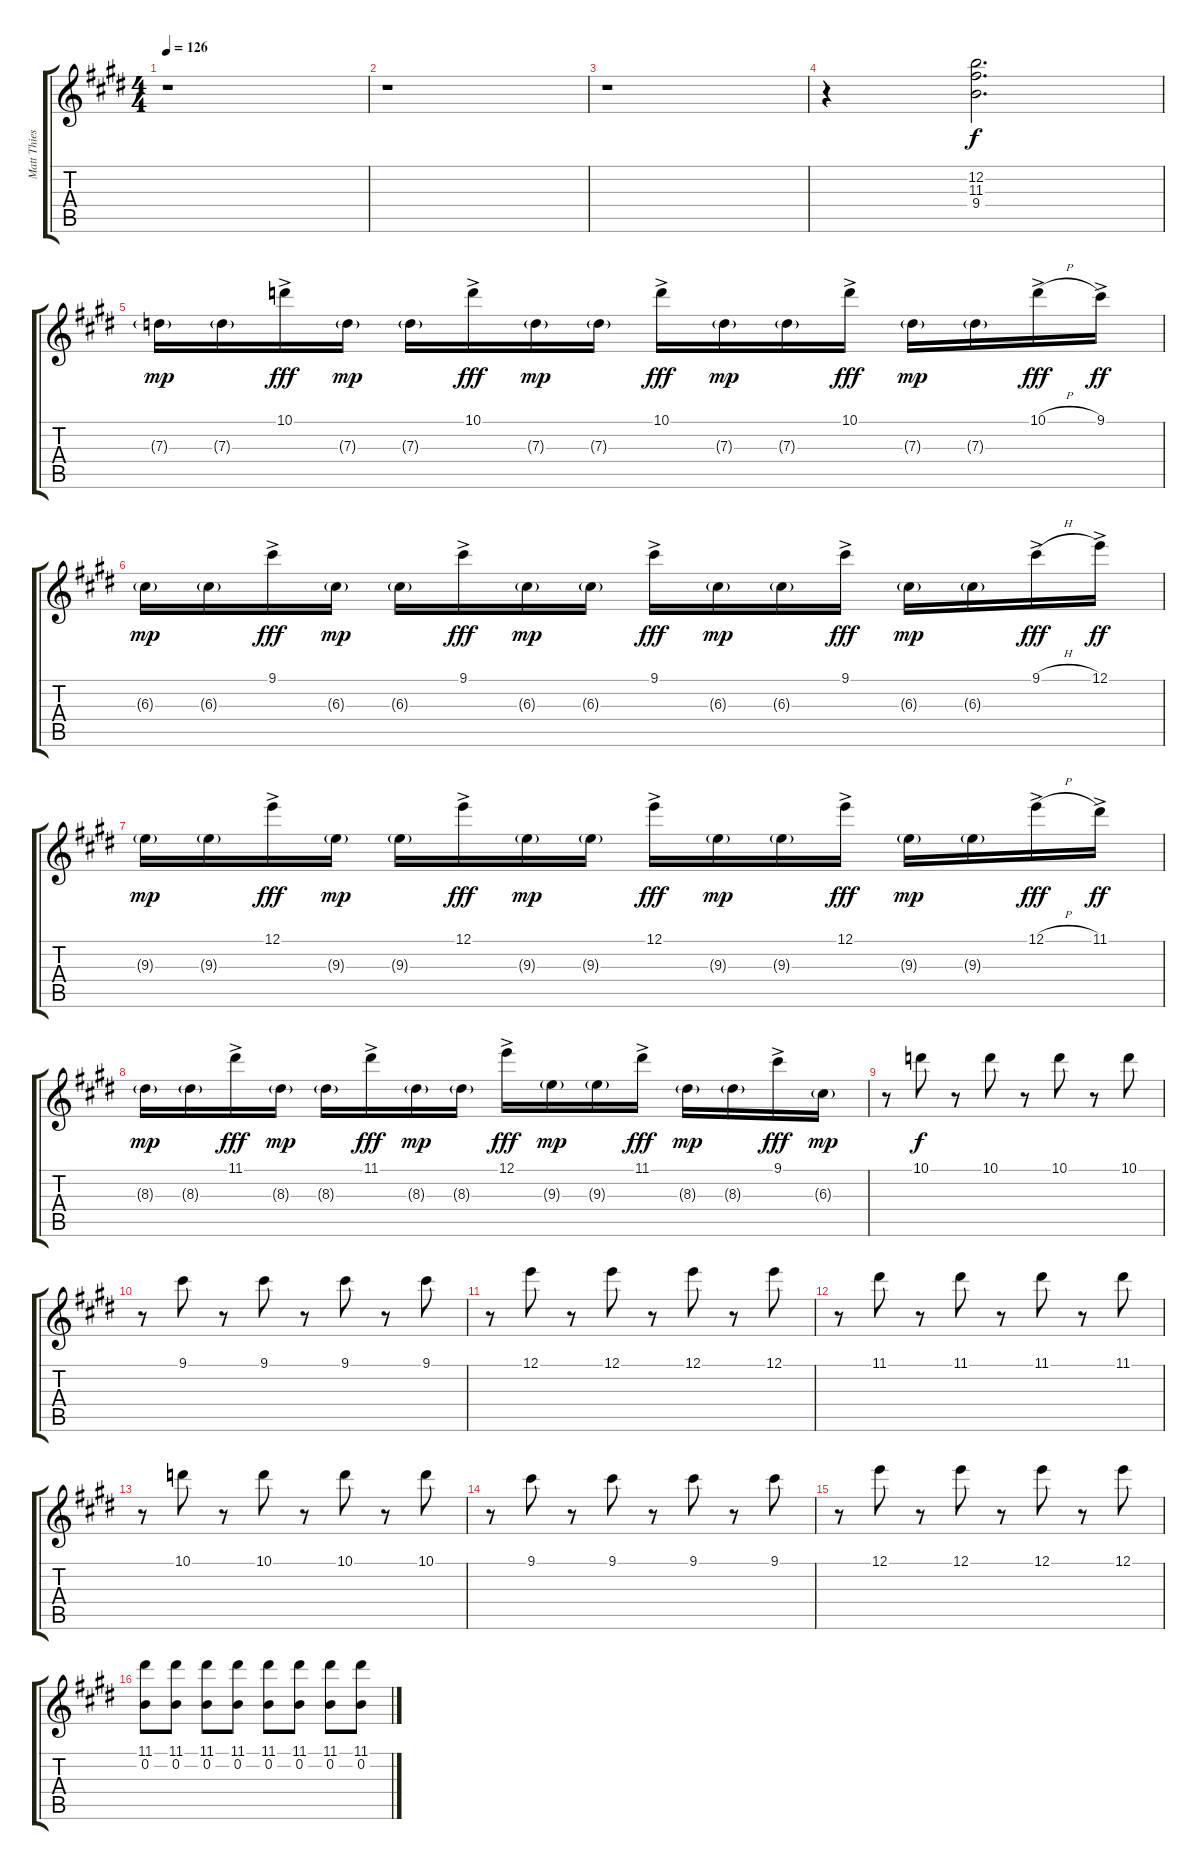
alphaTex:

\track ("Matt Thiessen" "Matt Thies") {instrument overdrivenguitar}
\staff {score tabs}
\tuning (E4 B3 G3 D3 A2 E2) {hide}
\ts (4 4)
\tempo 126
\clef g2
\ks e
r.1{dy f instrument overdrivenguitar} |
r.1 |
r.1 |
\ks c#minor
r.4 (12.2 11.3 9.4).2{d} |
\ks e
7.3{g}.16{dy mp} 7.3{g}.16 10.1{ac}.16{dy fff} 7.3{g}.16{dy mp} 7.3{g}.16 10.1{ac}.16{dy fff} 7.3{g}.16{dy mp} 7.3{g}.16 10.1{ac}.16{dy fff} 7.3{g}.16{dy mp} 7.3{g}.16 10.1{ac}.16{dy fff} 7.3{g}.16{dy mp} 7.3{g}.16 10.1{h ac}.16{dy fff} 9.1{ac}.16{dy ff} |
\ks c#minor
6.3{g}.16{dy mp} 6.3{g}.16 9.1{ac}.16{dy fff} 6.3{g}.16{dy mp} 6.3{g}.16 9.1{ac}.16{dy fff} 6.3{g}.16{dy mp} 6.3{g}.16 9.1{ac}.16{dy fff} 6.3{g}.16{dy mp} 6.3{g}.16 9.1{ac}.16{dy fff} 6.3{g}.16{dy mp} 6.3{g}.16 9.1{h ac}.16{dy fff} 12.1{ac}.16{dy ff} |
\ks e
9.3{g}.16{dy mp} 9.3{g}.16 12.1{ac}.16{dy fff} 9.3{g}.16{dy mp} 9.3{g}.16 12.1{ac}.16{dy fff} 9.3{g}.16{dy mp} 9.3{g}.16 12.1{ac}.16{dy fff} 9.3{g}.16{dy mp} 9.3{g}.16 12.1{ac}.16{dy fff} 9.3{g}.16{dy mp} 9.3{g}.16 12.1{h ac}.16{dy fff} 11.1{ac}.16{dy ff} |
\ks c#minor
8.3{g}.16{dy mp} 8.3{g}.16 11.1{ac}.16{dy fff} 8.3{g}.16{dy mp} 8.3{g}.16 11.1{ac}.16{dy fff} 8.3{g}.16{dy mp} 8.3{g}.16 12.1{ac}.16{dy fff} 9.3{g}.16{dy mp} 9.3{g}.16 11.1{ac}.16{dy fff} 8.3{g}.16{dy mp} 8.3{g}.16 9.1{ac}.16{dy fff} 6.3{g}.16{dy mp} |
\ks e
r.8 10.1.8{dy f} r.8 10.1.8 r.8 10.1.8 r.8 10.1.8 |
\ks c#minor
r.8 9.1.8 r.8 9.1.8 r.8 9.1.8 r.8 9.1.8 |
r.8 12.1.8 r.8 12.1.8 r.8 12.1.8 r.8 12.1.8 |
r.8 11.1.8 r.8 11.1.8 r.8 11.1.8 r.8 11.1.8 |
\ks e
r.8 10.1.8 r.8 10.1.8 r.8 10.1.8 r.8 10.1.8 |
\ks c#minor
r.8 9.1.8 r.8 9.1.8 r.8 9.1.8 r.8 9.1.8 |
r.8 12.1.8 r.8 12.1.8 r.8 12.1.8 r.8 12.1.8 |
(11.1 0.2).8 (11.1 0.2).8 (11.1 0.2).8 (11.1 0.2).8 (11.1 0.2).8 (11.1 0.2).8 (11.1 0.2).8 (11.1 0.2).8
